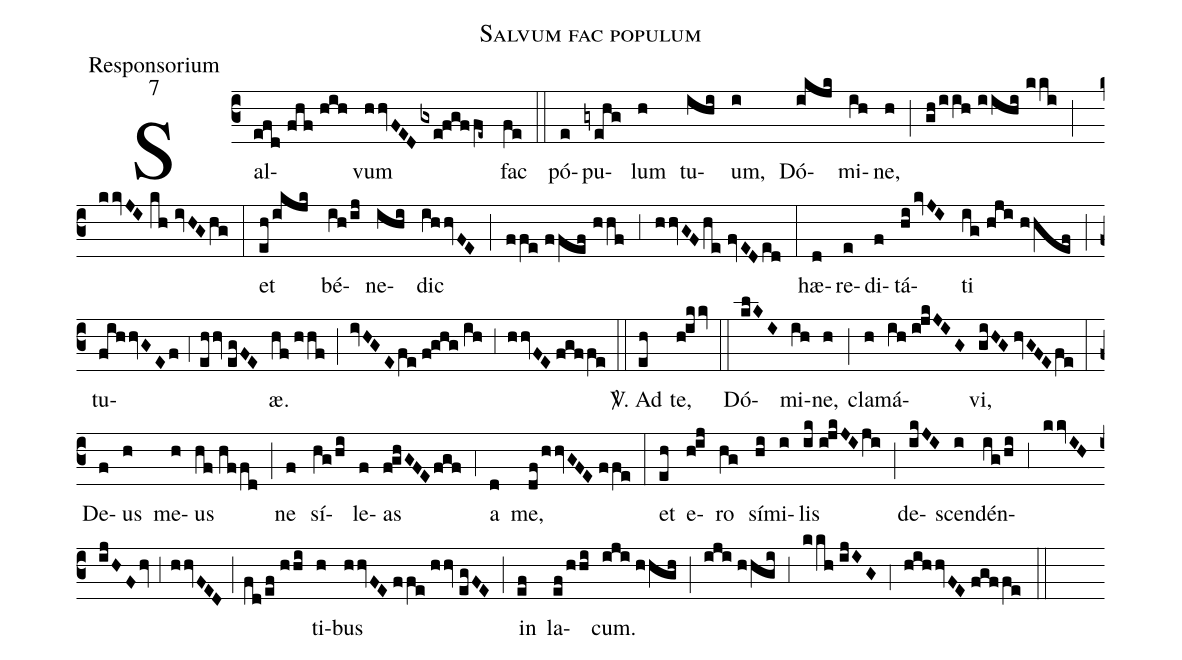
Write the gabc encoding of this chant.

name:Salvum fac populum;
office-part:Responsorium;
mode:7;
%%
(c3) Sal(efd//fhf//hih)vum(hhvFED/gxe!fgffe~) fac(fe) (::)
pó(e)pu(gyehg)lum(h) tu(ihi)um,(i) Dó(ikjk)mi(ih)ne,(h) (;) (gh/iih//iihi//kki) (;) (kkvJI//kh//ivHG/hg) (:)
et(eh/ikjk) bé(ih/ij)ne(ihi)dic(ihhvFE) (;) (ffe//ffef//hhf) (,3) (hhvGF/he//fvED/ed) (:)
hæ(d)re(e)di(f)tá(hi/kvJI)ti(ig//hji//hhef) (;) tu(fihhvGEf,4ehhv//egFE)æ.(hf//hhf) (;) (ivHGE/fe//f!ghg//ih) (,3) (hhvFE//fgffe) (::)

<sp>V/</sp>. Ad(eh) te,(h!ikkv) (::)
Dó(klKI)mi(ih)ne,(h) (;) cla(h)má(ih//i!jkJIG)vi,(giHG//hvGFE/fe) (:)
De(f)us(h) me(h)us(hf//hffd) (;) ne(f) sí(hg/hi)le(f)as(f!ghGFE/fgf) (,4) a(d) me,(df/hhvGFE//ffe) (:)
et(eh) e(h!ij)ro(hg) sí(hi)mi(i)lis(ik//i!jkJI/ji) (;) de(ikJI)scen(i)dén(ig/hi,3kkvIH//ijHF/hv,3hhvFED;fd/ef//hhi)ti(h)bus(hhvFE//ffe//hhv//egFE) (;) in(ef) la(ef/hhi)cum.(iji//hhgh) (;) (iji//hhgi) (,3) (kkh//ijIG) (,4) (hihhvFE//fgffe) (::)
